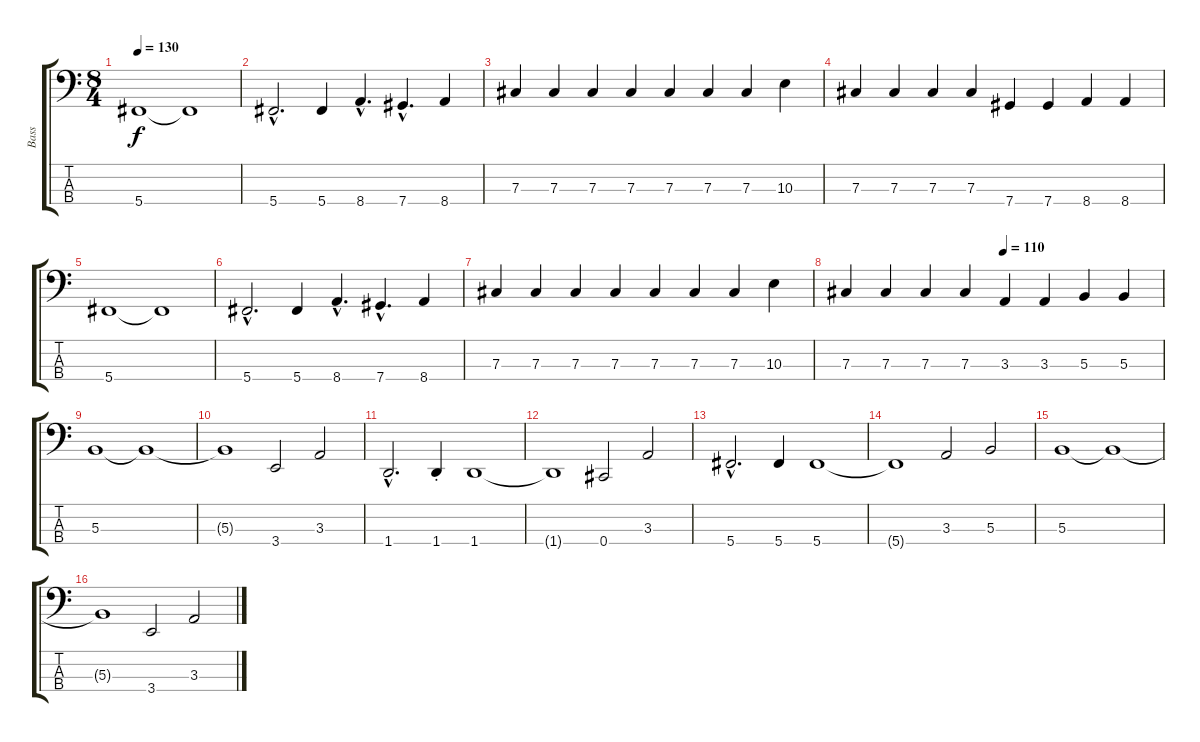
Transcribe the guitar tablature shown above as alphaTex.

\track ("Bass" "Bass") {instrument electricbasspick}
\staff {score tabs}
\tuning (E2 B1 Gb1 Db1) {hide}
\ts (8 4)
\tempo 130
\clef f4
\ks c
5.4.1{dy f} 5.4{t}.1 |
5.4{hac}.2{d} 5.4.4 8.4{hac}.4{d} 7.4{hac}.4{d} 8.4.4 |
7.3.4 7.3.4 7.3.4 7.3.4 7.3.4 7.3.4 7.3.4 10.3.4 |
7.3.4 7.3.4 7.3.4 7.3.4 7.4.4 7.4.4 8.4.4 8.4.4 |
5.4.1 5.4{t}.1 |
5.4{hac}.2{d} 5.4.4 8.4{hac}.4{d} 7.4{hac}.4{d} 8.4.4 |
7.3.4 7.3.4 7.3.4 7.3.4 7.3.4 7.3.4 7.3.4 10.3.4 |
\tempo (110 0.5)
7.3.4 7.3.4 7.3.4 7.3.4 3.3.4 3.3.4 5.3.4 5.3.4 |
5.3.1 5.3{t}.1 |
5.3{t}.1 3.4.2 3.3.2 |
1.4{hac}.2{d} 1.4{st}.4 1.4.1 |
1.4{t}.1 0.4.2 3.3.2 |
5.4{hac}.2{d} 5.4.4 5.4.1 |
5.4{t}.1 3.3.2 5.3.2 |
5.3.1 5.3{t}.1 |
5.3{t}.1 3.4.2 3.3.2
